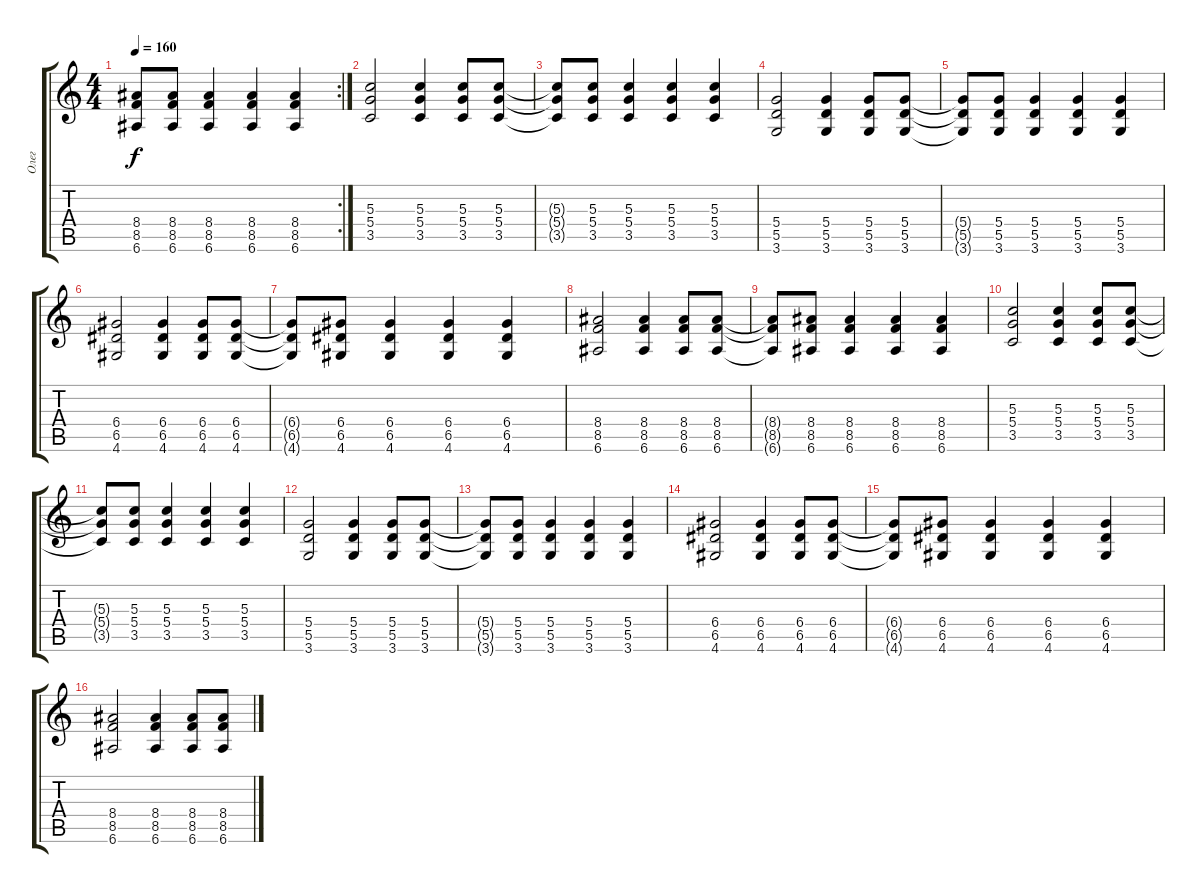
\track ("Олег" "Олег") {instrument distortionguitar}
\staff {score tabs}
\tuning (E4 B3 G3 D3 A2 E2) {hide}
\rc 2
\ts (4 4)
\tempo 160
\clef g2
\ks c
(8.4{t} 8.5{t} 6.6{t}).8{dy f} (8.4 8.5 6.6).8 (8.4 8.5 6.6).4 (8.4 8.5 6.6).4 (8.4 8.5 6.6).4 |
(5.3 5.4 3.5).2{volume 16} (5.3 5.4 3.5).4 (5.3 5.4 3.5).8 (5.3 5.4 3.5).8 |
(5.3{t} 5.4{t} 3.5{t}).8 (5.3 5.4 3.5).8 (5.3 5.4 3.5).4 (5.3 5.4 3.5).4 (5.3 5.4 3.5).4 |
(5.4 5.5 3.6).2 (5.4 5.5 3.6).4 (5.4 5.5 3.6).8 (5.4 5.5 3.6).8 |
(5.4{t} 5.5{t} 3.6{t}).8 (5.4 5.5 3.6).8 (5.4 5.5 3.6).4 (5.4 5.5 3.6).4 (5.4 5.5 3.6).4 |
(6.4 6.5 4.6).2 (6.4 6.5 4.6).4 (6.4 6.5 4.6).8 (6.4 6.5 4.6).8 |
(6.4{t} 6.5{t} 4.6{t}).8 (6.4 6.5 4.6).8 (6.4 6.5 4.6).4 (6.4 6.5 4.6).4 (6.4 6.5 4.6).4 |
(8.4 8.5 6.6).2 (8.4 8.5 6.6).4 (8.4 8.5 6.6).8 (8.4 8.5 6.6).8 |
(8.4{t} 8.5{t} 6.6{t}).8 (8.4 8.5 6.6).8 (8.4 8.5 6.6).4 (8.4 8.5 6.6).4 (8.4 8.5 6.6).4 |
(5.3 5.4 3.5).2{volume 16} (5.3 5.4 3.5).4 (5.3 5.4 3.5).8 (5.3 5.4 3.5).8 |
(5.3{t} 5.4{t} 3.5{t}).8 (5.3 5.4 3.5).8 (5.3 5.4 3.5).4 (5.3 5.4 3.5).4 (5.3 5.4 3.5).4 |
(5.4 5.5 3.6).2 (5.4 5.5 3.6).4 (5.4 5.5 3.6).8 (5.4 5.5 3.6).8 |
(5.4{t} 5.5{t} 3.6{t}).8 (5.4 5.5 3.6).8 (5.4 5.5 3.6).4 (5.4 5.5 3.6).4 (5.4 5.5 3.6).4 |
(6.4 6.5 4.6).2 (6.4 6.5 4.6).4 (6.4 6.5 4.6).8 (6.4 6.5 4.6).8 |
(6.4{t} 6.5{t} 4.6{t}).8 (6.4 6.5 4.6).8 (6.4 6.5 4.6).4 (6.4 6.5 4.6).4 (6.4 6.5 4.6).4 |
(8.4 8.5 6.6).2 (8.4 8.5 6.6).4 (8.4 8.5 6.6).8 (8.4 8.5 6.6).8
